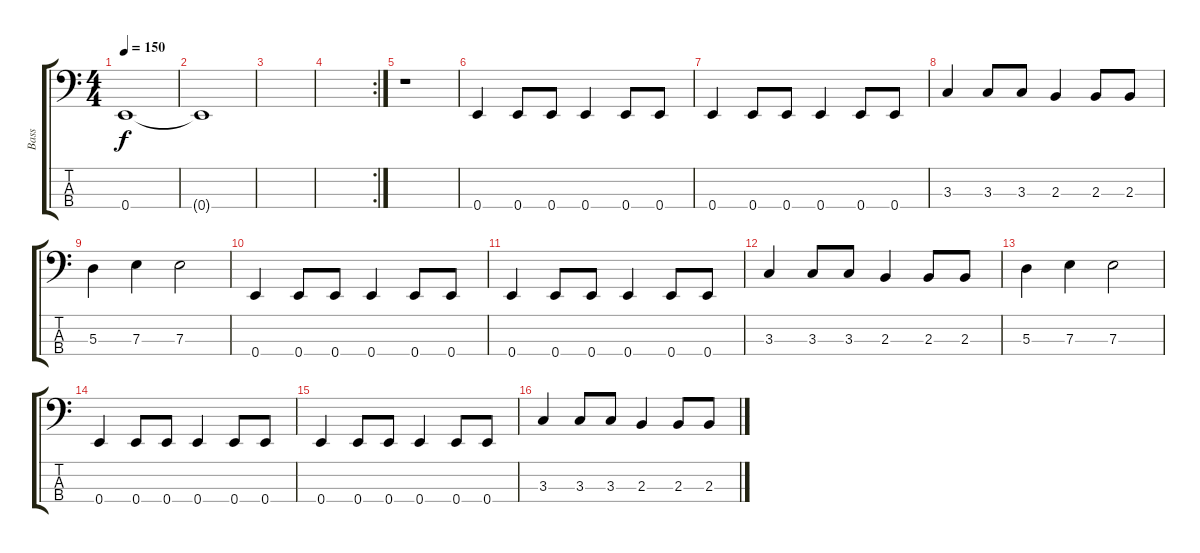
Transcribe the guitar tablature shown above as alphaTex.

\track ("Bass" "Bass") {instrument electricbassfinger}
\staff {score tabs}
\tuning (G2 D2 A1 E1) {hide}
\ts (4 4)
\tempo 150
\clef f4
\ks c
0.4.1{dy f} |
0.4{t}.1 |
|
\rc 2
|
r.1 |
0.4.4 0.4.8 0.4.8 0.4.4 0.4.8 0.4.8 |
0.4.4 0.4.8 0.4.8 0.4.4 0.4.8 0.4.8 |
3.3.4 3.3.8 3.3.8 2.3.4 2.3.8 2.3.8 |
5.3.4 7.3.4 7.3.2 |
0.4.4 0.4.8 0.4.8 0.4.4 0.4.8 0.4.8 |
0.4.4 0.4.8 0.4.8 0.4.4 0.4.8 0.4.8 |
3.3.4 3.3.8 3.3.8 2.3.4 2.3.8 2.3.8 |
5.3.4 7.3.4 7.3.2 |
0.4.4 0.4.8 0.4.8 0.4.4 0.4.8 0.4.8 |
0.4.4 0.4.8 0.4.8 0.4.4 0.4.8 0.4.8 |
3.3.4 3.3.8 3.3.8 2.3.4 2.3.8 2.3.8
